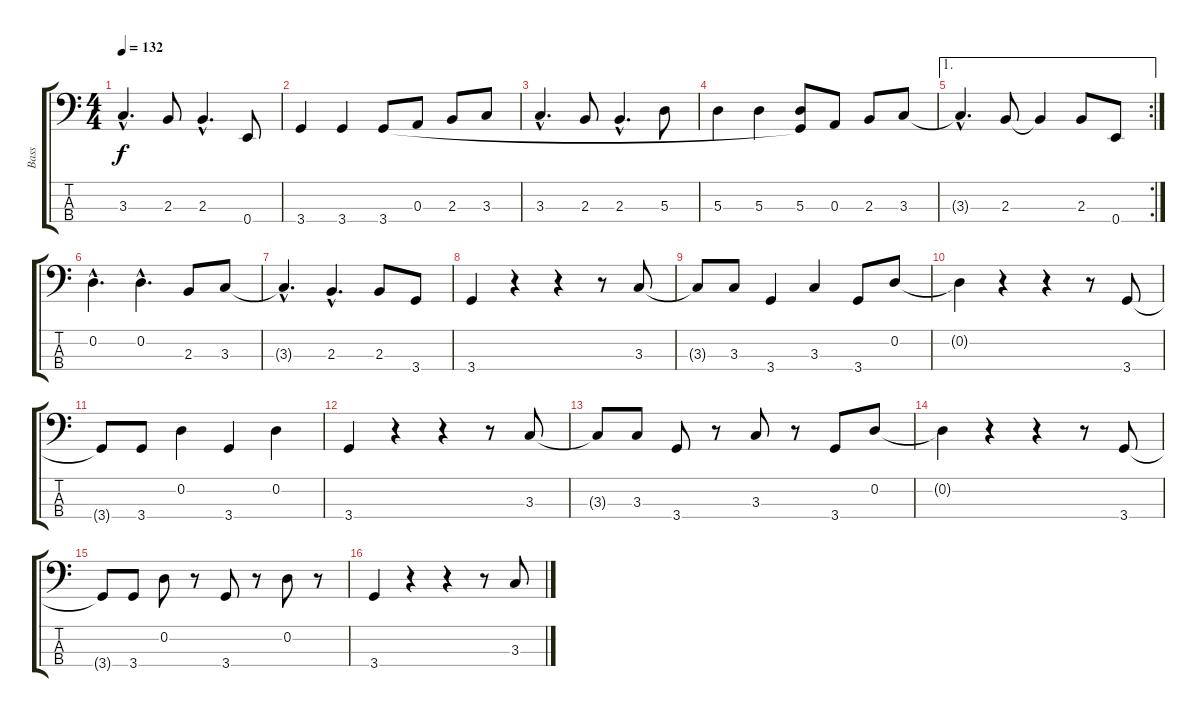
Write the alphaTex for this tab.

\track ("Bass" "Bass") {instrument electricbasspick}
\staff {score tabs}
\tuning (G2 D2 A1 E1) {hide}
\ts (4 4)
\tempo 132
\clef f4
\ks c
3.3{hac t}.4{d dy f} 2.3.8 2.3{hac}.4{d} 0.4.8 |
3.4.4 3.4.4 3.4.8 0.3.8 2.3.8 3.3.8 |
3.3{hac}.4{d} 2.3.8 2.3{hac}.4{d} 5.3.8 |
5.3.4 5.3.4 (5.3 3.4{t}).8 0.3.8 2.3.8 3.3.8 |
\ae 1
\rc 2
3.3{hac t}.4{d} 2.3.8 2.3{t}.4 2.3.8 0.4.8 |
0.2{hac}.4{d} 0.2{hac}.4{d} 2.3.8 3.3.8 |
3.3{hac t}.4{d} 2.3{hac}.4{d} 2.3.8 3.4.8 |
3.4.4 r.4 r.4 r.8 3.3.8 |
3.3{t}.8 3.3.8 3.4.4 3.3.4 3.4.8 0.2.8 |
0.2{t}.4 r.4 r.4 r.8 3.4.8 |
3.4{t}.8 3.4.8 0.2.4 3.4.4 0.2.4 |
3.4.4 r.4 r.4 r.8 3.3.8 |
3.3{t}.8 3.3.8 3.4.8 r.8 3.3.8 r.8 3.4.8 0.2.8 |
0.2{t}.4 r.4 r.4 r.8 3.4.8 |
3.4{t}.8 3.4.8 0.2.8 r.8 3.4.8 r.8 0.2.8 r.8 |
3.4.4 r.4 r.4 r.8 3.3.8
